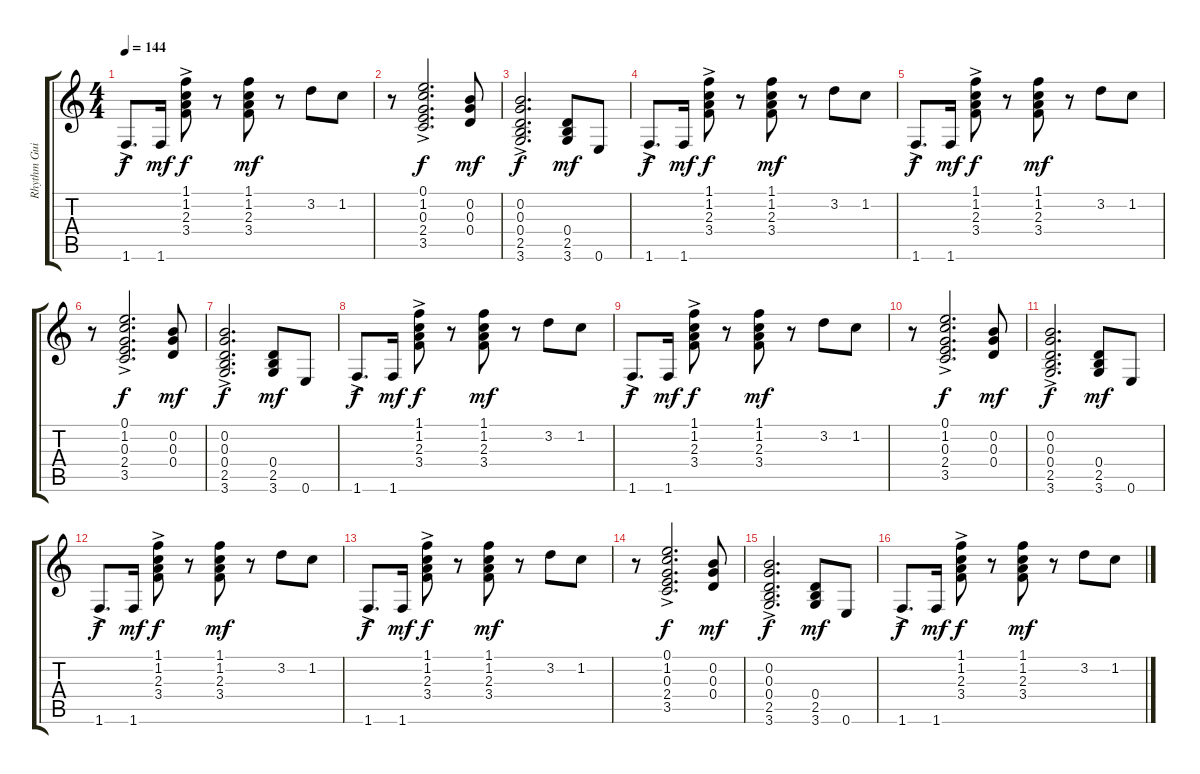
\track ("Rhythm Guitar" "Rhythm Gui") {instrument distortionguitar}
\staff {score tabs}
\tuning (E4 B3 G3 D3 A2 E2) {hide}
\ts (4 4)
\tempo 144
\clef g2
\ks c
1.6{ac}.8{d dy f} 1.6.16{dy mf} (1.1{ac} 1.2{ac} 2.3{ac} 3.4{ac}).8{dy f} r.8 (1.1 1.2 2.3 3.4).8{dy mf} r.8 3.2.8 1.2.8 |
r.8 (0.1{ac} 1.2{ac} 0.3{ac} 2.4{ac} 3.5{ac}).2{d dy f} (0.2 0.3 0.4).8{dy mf} |
(0.2{ac} 0.3{ac} 0.4{ac} 2.5{ac} 3.6{ac}).2{d dy f} (0.4 2.5 3.6).8{dy mf} 0.6.8 |
1.6{ac}.8{d dy f} 1.6.16{dy mf} (1.1{ac} 1.2{ac} 2.3{ac} 3.4{ac}).8{dy f} r.8 (1.1 1.2 2.3 3.4).8{dy mf} r.8 3.2.8 1.2.8 |
1.6{ac}.8{d dy f} 1.6.16{dy mf} (1.1{ac} 1.2{ac} 2.3{ac} 3.4{ac}).8{dy f} r.8 (1.1 1.2 2.3 3.4).8{dy mf} r.8 3.2.8 1.2.8 |
r.8 (0.1{ac} 1.2{ac} 0.3{ac} 2.4{ac} 3.5{ac}).2{d dy f} (0.2 0.3 0.4).8{dy mf} |
(0.2{ac} 0.3{ac} 0.4{ac} 2.5{ac} 3.6{ac}).2{d dy f} (0.4 2.5 3.6).8{dy mf} 0.6.8 |
1.6{ac}.8{d dy f} 1.6.16{dy mf} (1.1{ac} 1.2{ac} 2.3{ac} 3.4{ac}).8{dy f} r.8 (1.1 1.2 2.3 3.4).8{dy mf} r.8 3.2.8 1.2.8 |
1.6{ac}.8{d dy f} 1.6.16{dy mf} (1.1{ac} 1.2{ac} 2.3{ac} 3.4{ac}).8{dy f} r.8 (1.1 1.2 2.3 3.4).8{dy mf} r.8 3.2.8 1.2.8 |
r.8 (0.1{ac} 1.2{ac} 0.3{ac} 2.4{ac} 3.5{ac}).2{d dy f} (0.2 0.3 0.4).8{dy mf} |
(0.2{ac} 0.3{ac} 0.4{ac} 2.5{ac} 3.6{ac}).2{d dy f} (0.4 2.5 3.6).8{dy mf} 0.6.8 |
1.6{ac}.8{d dy f} 1.6.16{dy mf} (1.1{ac} 1.2{ac} 2.3{ac} 3.4{ac}).8{dy f} r.8 (1.1 1.2 2.3 3.4).8{dy mf} r.8 3.2.8 1.2.8 |
1.6{ac}.8{d dy f} 1.6.16{dy mf} (1.1{ac} 1.2{ac} 2.3{ac} 3.4{ac}).8{dy f} r.8 (1.1 1.2 2.3 3.4).8{dy mf} r.8 3.2.8 1.2.8 |
r.8 (0.1{ac} 1.2{ac} 0.3{ac} 2.4{ac} 3.5{ac}).2{d dy f} (0.2 0.3 0.4).8{dy mf} |
(0.2{ac} 0.3{ac} 0.4{ac} 2.5{ac} 3.6{ac}).2{d dy f} (0.4 2.5 3.6).8{dy mf} 0.6.8 |
1.6{ac}.8{d dy f} 1.6.16{dy mf} (1.1{ac} 1.2{ac} 2.3{ac} 3.4{ac}).8{dy f} r.8 (1.1 1.2 2.3 3.4).8{dy mf} r.8 3.2.8 1.2.8
